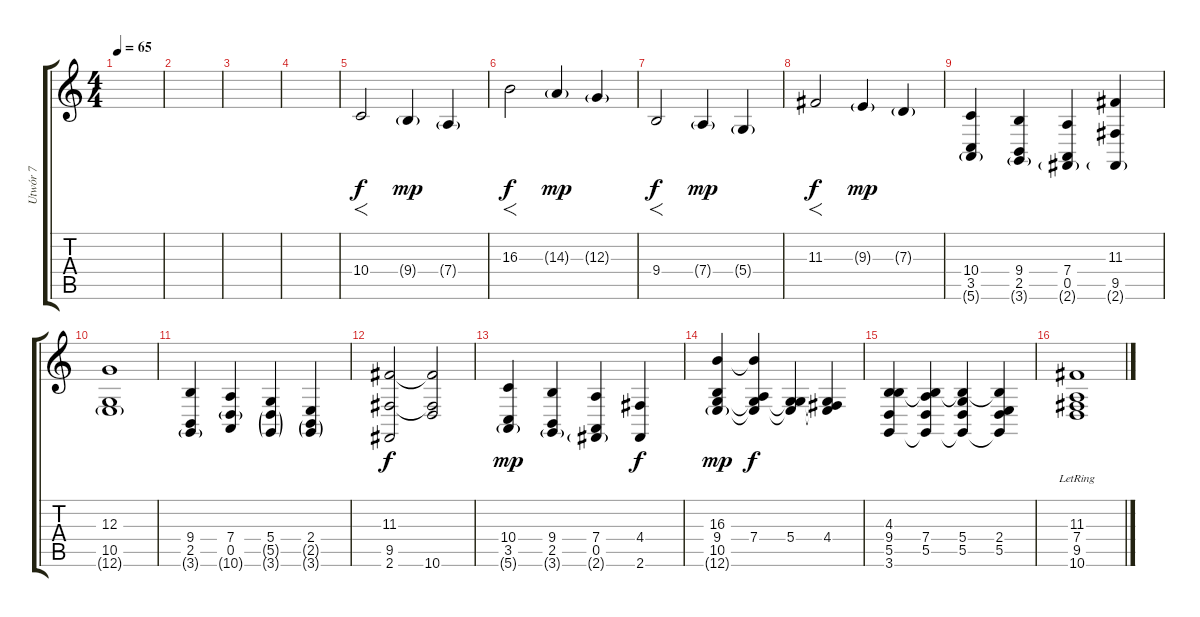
\track ("Utwór 7" "Utwór 7") {instrument stringensemble1}
\staff {score tabs}
\tuning (E4 B3 G3 D3 A2 E2) {hide}
\ts (4 4)
\tempo 65
\clef g2
\ks c
|
|
|
|
10.4.2{f} 9.4{g}.4{dy mp} 7.4{g}.4 |
16.3.2{f dy f} 14.3{g}.4{dy mp} 12.3{g}.4 |
9.4.2{f dy f} 7.4{g}.4{dy mp} 5.4{g}.4 |
11.3.2{f dy f} 9.3{g}.4{dy mp} 7.3{g}.4 |
(10.4 3.5 5.6{g}).4 (9.4 2.5 3.6{g}).4 (7.4 0.5 2.6{g}).4 (11.3 9.5 2.6{g}).4 |
(12.3 10.5 12.6{g}).1 |
(9.4 2.5 3.6{g}).4 (7.4 0.5 10.6{g}).4 (5.4 5.5{g} 3.6{g}).4 (2.4 2.5{g} 3.6{g}).4 |
(11.3 9.5 2.6).2{dy f} (11.3{t} 9.5{t} 10.6).2 |
(10.4 3.5 5.6{g}).4{dy mp} (9.4 2.5 3.6{g}).4 (7.4 0.5 2.6{g}).4 (4.4 2.6).4{dy f} |
(16.3 9.4 10.5 12.6{g}).4{dy mp} (16.3{t} 7.4 10.5{t} 12.6{t}).4{dy f} (5.4 10.5{t} 12.6{t}).4 (4.4 10.5{t} 12.6{t}).4 |
(4.3 9.4 5.5 3.6).4 (4.3{t} 7.4 5.5 3.6{t}).4 (4.3{t} 5.4 5.5 3.6{t}).4 (4.3{t} 2.4 5.5 3.6{t}).4 |
(11.3 7.4{lr} 9.5 10.6).1
